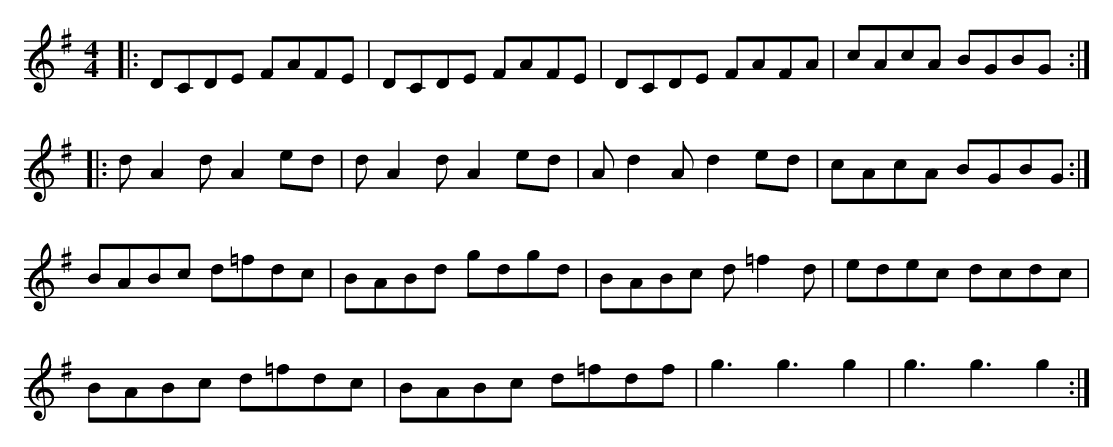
X:1
M:4/4
K:Dmix
|:DCDE FAFE|DCDE FAFE|DCDE FAFA|cAcA BGBG:|
|:dA2d A2ed|dA2d A2ed|Ad2A d2ed|cAcA BGBG:|
BABc d=fdc|BABd gdgd|BABc d=f2d|edec dcdc|
BABc d=fdc|BABc d=fdf|g3 g3 g2|g3 g3 g2:|
